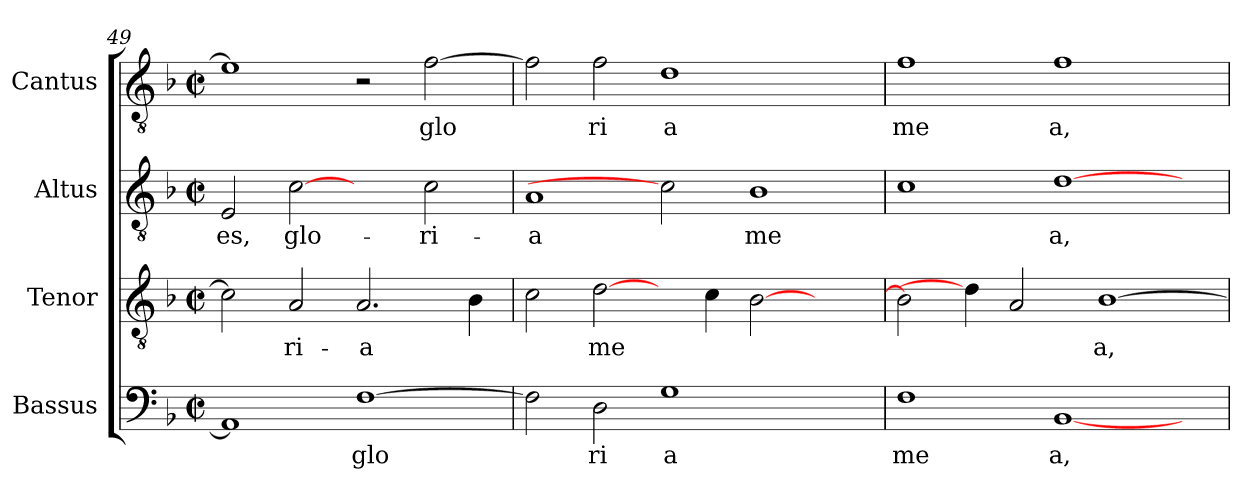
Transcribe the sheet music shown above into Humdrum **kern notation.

**kern	**text	**kern	**text	**kern	**text	**kern	**text
*part4	*part4	*part3	*part3	*part2	*part2	*part1	*part1
*staff4	*staff4	*staff3	*staff3	*staff2	*staff2	*staff1	*staff1
*I"Bassus	*	*I"Tenor	*	*I"Altus	*	*I"Cantus	*
!!LO:PB:g=z
*clefF4	*	*clefGv2	*	*clefGv2	*	*clefGv2	*
*k[b-]	*	*k[b-]	*	*k[b-]	*	*k[b-]	*
*F:	*	*F:	*	*F:	*	*F:	*
*M2/2	*	*M2/2	*	*M2/2	*	*M2/2	*
*met(c|)	*	*met(c|)	*	*met(c|)	*	*met(c|)	*
=49	=49	=49	=49	=49	=49	=49	=49
!	!LO:LY:b:cj	!	!LO:LY:b:cj	!	!LO:LY:b:cj	!	!LO:LY:b:cj
1AA]	.	2c\]	.	2E/	es,	1e]	.
!	!	!	!LO:LY:b:cj	!	!LO:LY:b:cj	!	!
.	.	2A/	ri-	[2c	glo-	.	.
!	!LO:LY:b:cj	!	!LO:LY:b:cj	!	!	!	!
[>1F	glo	2.A/	-a	2ryy	.	2r	.
!	!	!	!	!	!LO:LY:b:cj	!	!LO:LY:b:cj
.	.	.	.	2c\	-ri-	[>2f\	glo
!	!	!	!LO:LY:b:cj	!	!	!	!
.	.	4B-\	.	.	.	.	.
=50	=50	=50	=50	=50	=50	=50	=50
!	!LO:LY:b:cj	!	!LO:LY:b:cj	!	!LO:LY:b:cj	!	!LO:LY:b:cj
2F\]	.	2c\	.	1A	-a	2f\]	.
!	!LO:LY:b:cj	!	!LO:LY:b:cj	!	!	!	!LO:LY:b:cj
2D\	ri	[2d\	me-	.	.	2f\	ri
!	!LO:LY:b:cj	!	!	!	!	!	!LO:LY:b:cj
1G	a	4ryy	.	2c]	.	1d	a
!	!	!	!LO:LY:b:cj	!	!	!	!
.	.	4c\	--	.	.	.	.
!	!	!	!LO:LY:b:cj	!	!LO:LY:b:cj	!	!
.	.	[>2B-\	--	1B-	me-	.	.
2ryy	.	2ryy	.	.	.	2ryy	.
=51	=51	=51	=51	=51	=51	=51	=51
!	!LO:LY:b:cj	!	!LO:LY:b:cj	!	!LO:LY:b:cj	!	!LO:LY:b:cj
1F	me	2B-\]	--	1c	--	1f	me
.	.	4d\]	.	.	.	.	.
!	!	!	!LO:LY:b:cj	!	!	!	!
.	.	2A/	--	.	.	.	.
!	!LO:LY:b:cj	!	!	!	!LO:LY:b:cj	!	!LO:LY:b:cj
[<1BB-	a,	.	.	[>1d	-a,	1f	a,
!	!	!	!LO:LY:b:cj	!	!	!	!
.	.	[>1B-	-a,	.	.	.	.
4ryy	.	.	.	4ryy	.	4ryy	.
=	=	=	=	=	=	=	=
*-	*-	*-	*-	*-	*-	*-	*-
